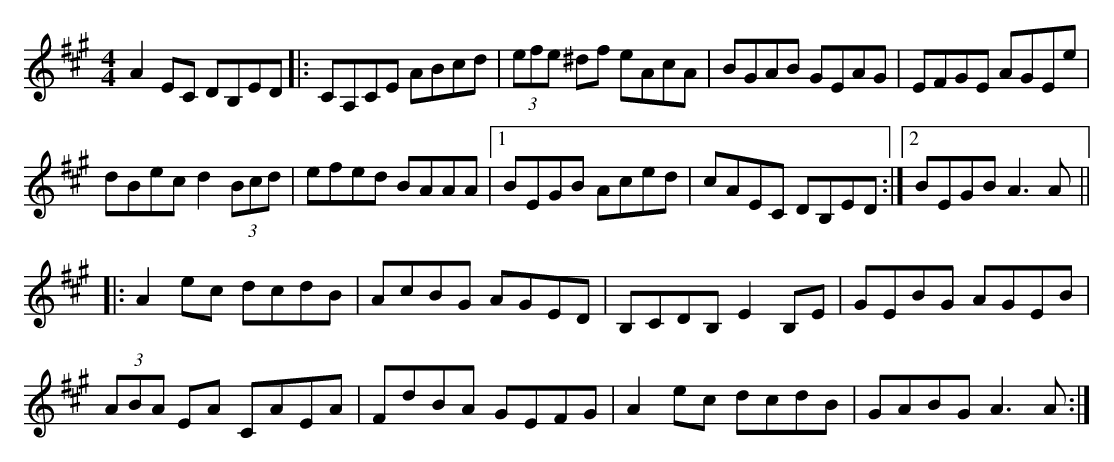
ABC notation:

X:1
M:4/4
K:A
A2EC DB,ED|:CA,CE ABcd|(3efe ^df eAcA|BGAB GEAG|EFGE AGEe|
dBec d2(3Bcd|efed BAAA|1 BEGB Aced|cAEC DB,ED:|2 BEGB A3A||
|:A2ec dcdB|AcBG AGED|B,CDB, E2B,E|GEBG AGEB|
(3ABA EA CAEA|FdBA GEFG|A2ec dcdB|GABG A3A:|
